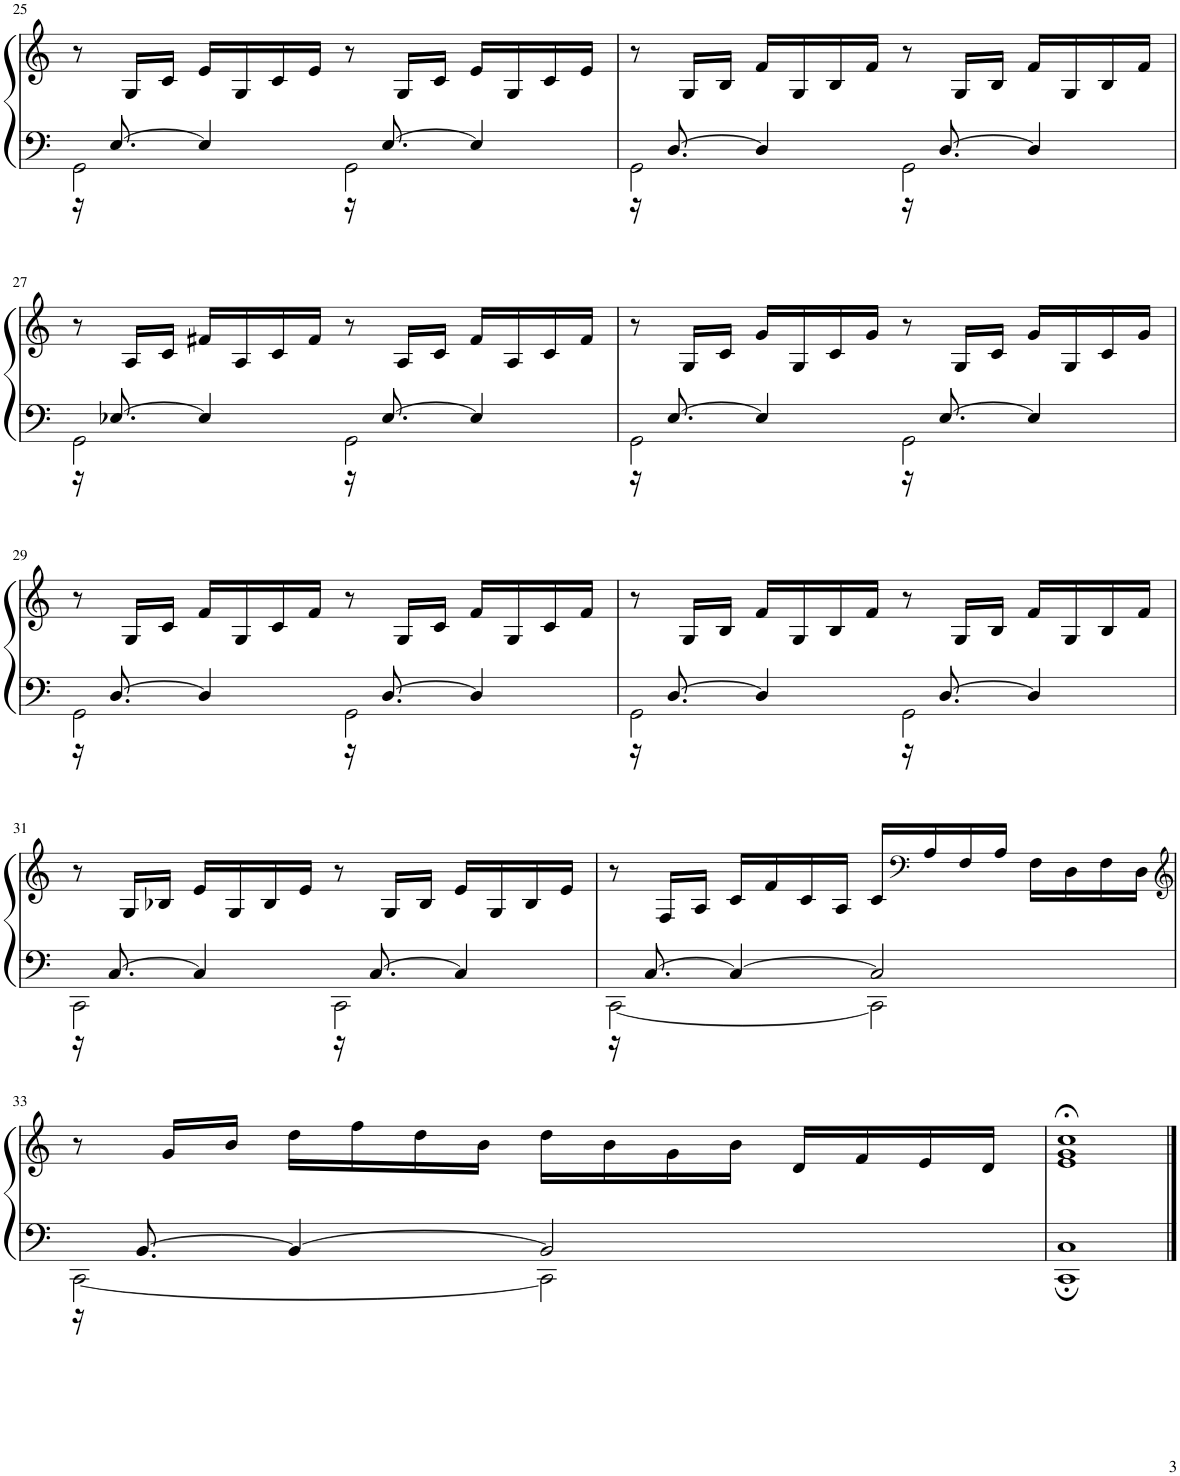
**kern	**kern
*part1	*part1
*staff2	*staff1
*I"Piano	*
*I'Pno	*
!!LO:PB:g=z
*clefF4	*clefG2
*k[]	*k[]
*M4/4	*M4/4
=25	=25
*^	*
2GG\	16r	8r
.	[8.E/	.
.	.	16G/LL
.	.	16c/JJ
.	4E/]	16e/LL
.	.	16G/
.	.	16c/
.	.	16e/JJ
2GG\	16r	8r
.	[8.E/	.
.	.	16G/LL
.	.	16c/JJ
.	4E/]	16e/LL
.	.	16G/
.	.	16c/
.	.	16e/JJ
=26	=26	=26
2GG\	16r	8r
.	[8.D/	.
.	.	16G/LL
.	.	16B/JJ
.	4D/]	16f/LL
.	.	16G/
.	.	16B/
.	.	16f/JJ
2GG\	16r	8r
.	[8.D/	.
.	.	16G/LL
.	.	16B/JJ
.	4D/]	16f/LL
.	.	16G/
.	.	16B/
.	.	16f/JJ
!!LO:LB:g=z
=27	=27	=27
2GG\	16r	8r
.	[8.E-X/	.
.	.	16A/LL
.	.	16c/JJ
.	4E-/]	16f#X/LL
.	.	16A/
.	.	16c/
.	.	16f#/JJ
2GG\	16r	8r
.	[8.E-/	.
.	.	16A/LL
.	.	16c/JJ
.	4E-/]	16f#/LL
.	.	16A/
.	.	16c/
.	.	16f#/JJ
=28	=28	=28
2GG\	16r	8r
.	[8.E/	.
.	.	16G/LL
.	.	16c/JJ
.	4E/]	16g/LL
.	.	16G/
.	.	16c/
.	.	16g/JJ
2GG\	16r	8r
.	[8.E/	.
.	.	16G/LL
.	.	16c/JJ
.	4E/]	16g/LL
.	.	16G/
.	.	16c/
.	.	16g/JJ
!!LO:LB:g=z
=29	=29	=29
2GG\	16r	8r
.	[8.D/	.
.	.	16G/LL
.	.	16c/JJ
.	4D/]	16f/LL
.	.	16G/
.	.	16c/
.	.	16f/JJ
2GG\	16r	8r
.	[8.D/	.
.	.	16G/LL
.	.	16c/JJ
.	4D/]	16f/LL
.	.	16G/
.	.	16c/
.	.	16f/JJ
=30	=30	=30
2GG\	16r	8r
.	[8.D/	.
.	.	16G/LL
.	.	16B/JJ
.	4D/]	16f/LL
.	.	16G/
.	.	16B/
.	.	16f/JJ
2GG\	16r	8r
.	[8.D/	.
.	.	16G/LL
.	.	16B/JJ
.	4D/]	16f/LL
.	.	16G/
.	.	16B/
.	.	16f/JJ
!!LO:LB:g=z
=31	=31	=31
2CC\	16r	8r
.	[8.C/	.
.	.	16G/LL
.	.	16B-X/JJ
.	4C/]	16e/LL
.	.	16G/
.	.	16B-/
.	.	16e/JJ
2CC\	16r	8r
.	[8.C/	.
.	.	16G/LL
.	.	16B-/JJ
.	4C/]	16e/LL
.	.	16G/
.	.	16B-/
.	.	16e/JJ
=32	=32	=32
[2CC\	16r	8r
.	[8.C/	.
.	.	16F/LL
.	.	16A/JJ
.	4C/_	16c/LL
.	.	16f/
.	.	16c/
.	.	16A/JJ
2CC\]	2C/]	16c/LL
*	*	*clefF4
.	.	16A/
.	.	16F/
.	.	16A/JJ
.	.	16F\LL
.	.	16D\
.	.	16F\
.	.	16D\JJ
!!LO:LB:g=z
=33	=33	=33
*	*	*clefG2
[2CC\	16r	8r
.	[8.BB/	.
.	.	16g/LL
.	.	16b/JJ
.	4BB/_	16dd\LL
.	.	16ff\
.	.	16dd\
.	.	16b\JJ
2CC\]	2BB/]	16dd\LL
.	.	16b\
.	.	16g\
.	.	16b\JJ
.	.	16d/LL
.	.	16f/
.	.	16e/
.	.	16d/JJ
*v	*v	*
=34	=34
1CC; 1C;	1e;< 1g;< 1cc;<
==	==
*-	*-
